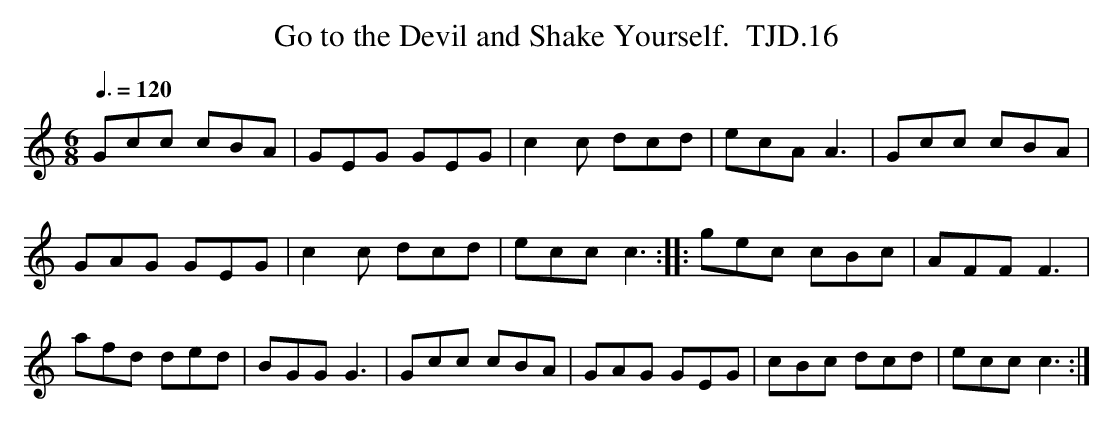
X:1
T:Go to the Devil and Shake Yourself.  TJD.16
M:6/8
L:1/8
Q:3/8=120
K:C major
Gcc cBA|GEG GEG|c2c dcd|ecAA3|Gcc cBA|!
GAG GEG|c2c dcd|eccc3::gec cBc|AFF F3|!
afd ded|BGGG3|Gcc cBA|GAG GEG|cBc dcd|ecc c3:|]
